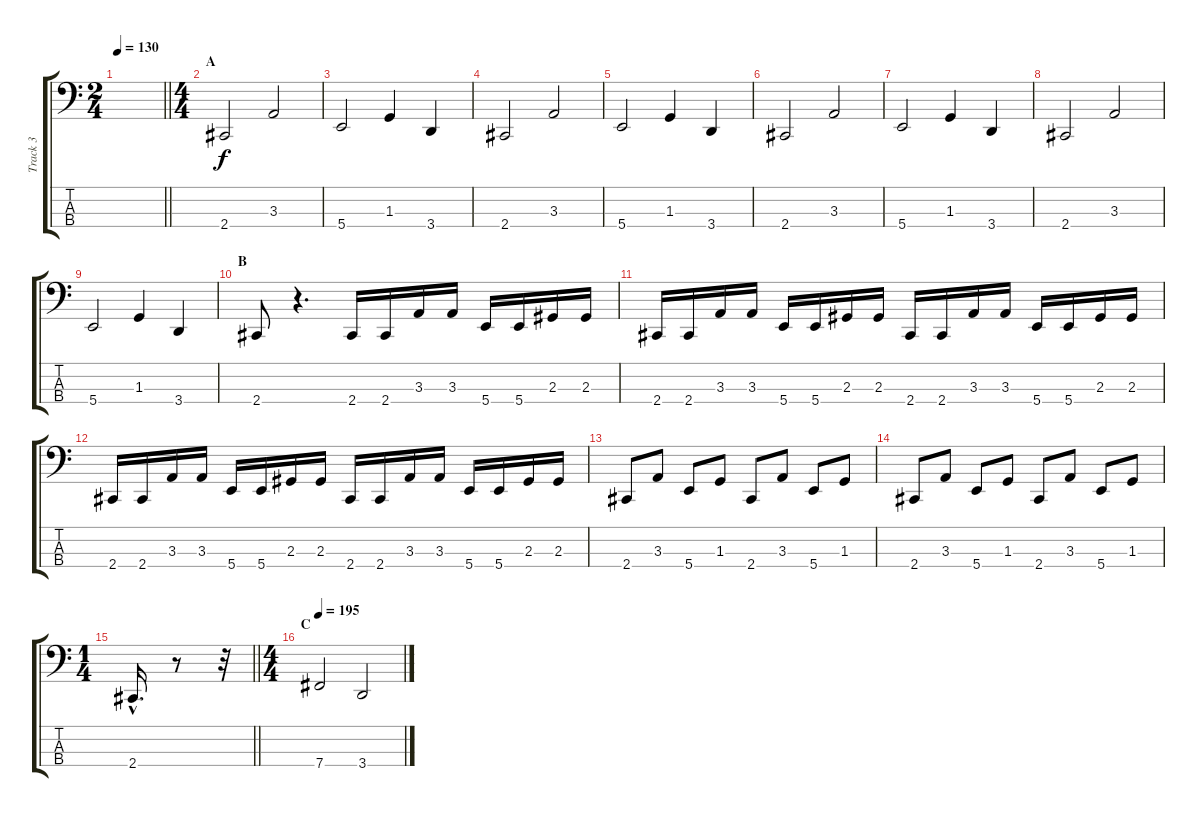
\track ("Track 3" "Track 3") {instrument electricbasspick}
\staff {score tabs}
\tuning (E2 B1 Gb1 B0) {hide}
\ts (2 4)
\tempo 130
\clef f4
\barLineRight lightlight
\ks c
|
\ts (4 4)
\section ("" "A")
2.4.2 3.3.2 |
5.4.2 1.3.4 3.4.4 |
2.4.2 3.3.2 |
5.4.2 1.3.4 3.4.4 |
2.4.2 3.3.2 |
5.4.2 1.3.4 3.4.4 |
2.4.2 3.3.2 |
5.4.2 1.3.4 3.4.4 |
\section ("" "B")
2.4.8 r.4{d} 2.4.16 2.4.16 3.3.16 3.3.16 5.4.16 5.4.16 2.3.16 2.3.16 |
2.4.16 2.4.16 3.3.16 3.3.16 5.4.16 5.4.16 2.3.16 2.3.16 2.4.16 2.4.16 3.3.16 3.3.16 5.4.16 5.4.16 2.3.16 2.3.16 |
2.4.16 2.4.16 3.3.16 3.3.16 5.4.16 5.4.16 2.3.16 2.3.16 2.4.16 2.4.16 3.3.16 3.3.16 5.4.16 5.4.16 2.3.16 2.3.16 |
2.4.8 3.3.8 5.4.8 1.3.8 2.4.8 3.3.8 5.4.8 1.3.8 |
2.4.8 3.3.8 5.4.8 1.3.8 2.4.8 3.3.8 5.4.8 1.3.8 |
\ts (1 4)
\barLineRight lightlight
2.4{hac}.16{d} r.8 r.32 |
\ts (4 4)
\section ("" "C")
\tempo 195
7.4.2 3.4.2
